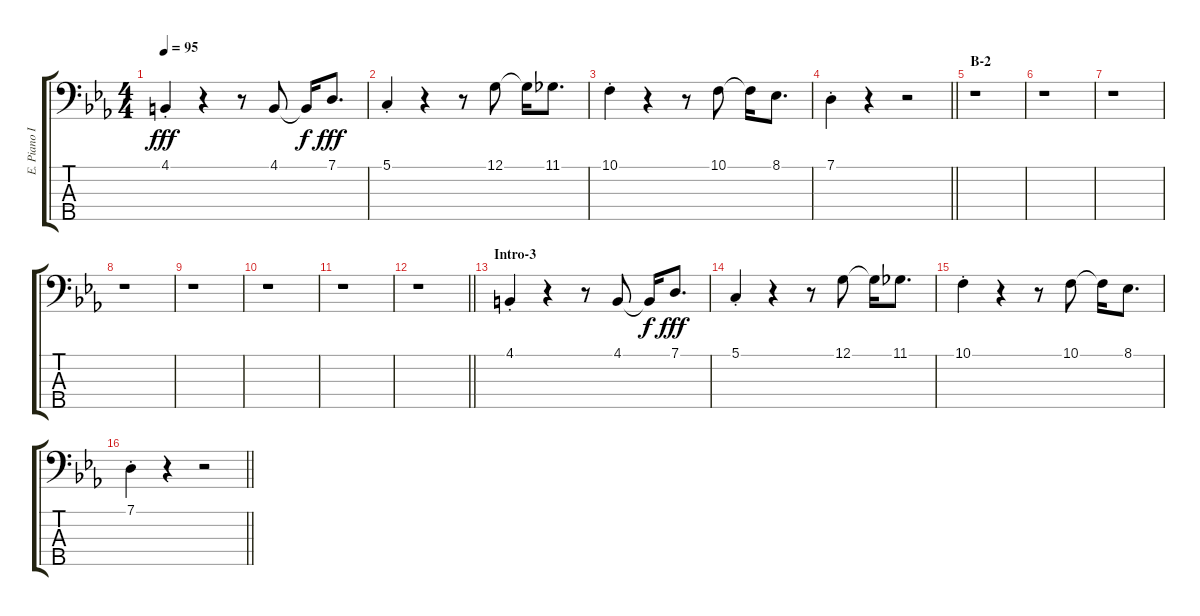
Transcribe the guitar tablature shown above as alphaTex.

\track ("E. Piano II (Right Hand)" "E. Piano I") {instrument brightacousticpiano}
\staff {score tabs}
\tuning (G2 D2 A1 E1 B0) {hide}
\ts (4 4)
\tempo 95
\clef f4
\ks cminor
4.1{st}.4{dy fff} r.4 r.8 4.1.8 4.1{t}.16{dy f} 7.1.8{d dy fff} |
5.1{st}.4 r.4 r.8 12.1.8 12.1{t}.16 11.1.8{d} |
10.1{st}.4 r.4 r.8 10.1.8 10.1{t}.16 8.1.8{d} |
\barLineRight lightlight
7.1{st}.4 r.4 r.2 |
\section ("" "B-2")
r.1 |
r.1 |
r.1 |
r.1 |
r.1 |
r.1 |
r.1 |
\barLineRight lightlight
r.1 |
\section ("" "Intro-3")
4.1{st}.4 r.4 r.8 4.1.8 4.1{t}.16{dy f} 7.1.8{d dy fff} |
5.1{st}.4 r.4 r.8 12.1.8 12.1{t}.16 11.1.8{d} |
10.1{st}.4 r.4 r.8 10.1.8 10.1{t}.16 8.1.8{d} |
\barLineRight lightlight
7.1{st}.4 r.4 r.2
